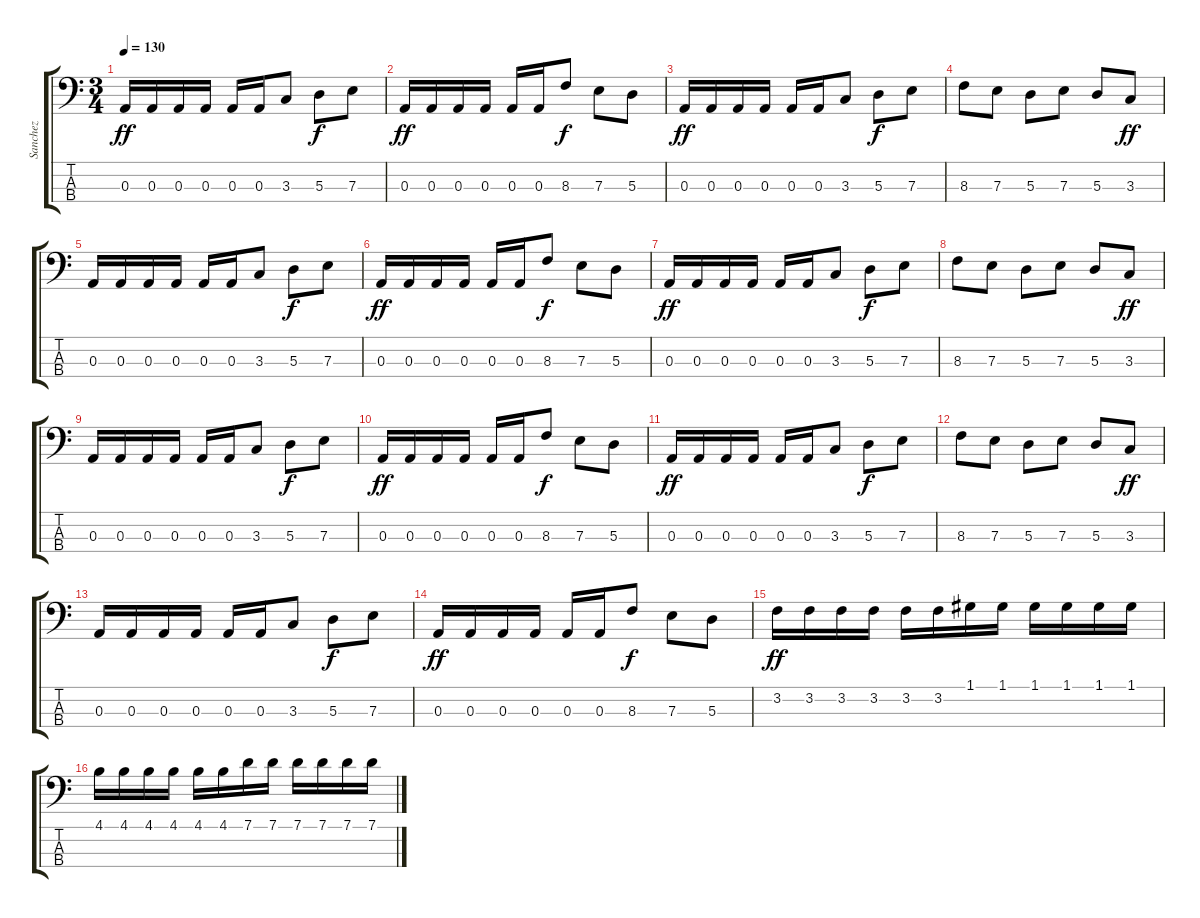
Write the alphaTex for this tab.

\track ("Sanchez" "Sanchez") {instrument electricbassfinger}
\staff {score tabs}
\tuning (G2 D2 A1 E1) {hide}
\ts (3 4)
\tempo 130
\clef f4
\ks c
0.3.16{dy ff} 0.3.16 0.3.16 0.3.16 0.3.16 0.3.16 3.3.8 5.3.8{dy f} 7.3.8 |
0.3.16{dy ff} 0.3.16 0.3.16 0.3.16 0.3.16 0.3.16 8.3.8{dy f} 7.3.8 5.3.8 |
0.3.16{dy ff} 0.3.16 0.3.16 0.3.16 0.3.16 0.3.16 3.3.8 5.3.8{dy f} 7.3.8 |
8.3.8 7.3.8 5.3.8 7.3.8 5.3.8 3.3.8{dy ff} |
0.3.16 0.3.16 0.3.16 0.3.16 0.3.16 0.3.16 3.3.8 5.3.8{dy f} 7.3.8 |
0.3.16{dy ff} 0.3.16 0.3.16 0.3.16 0.3.16 0.3.16 8.3.8{dy f} 7.3.8 5.3.8 |
0.3.16{dy ff} 0.3.16 0.3.16 0.3.16 0.3.16 0.3.16 3.3.8 5.3.8{dy f} 7.3.8 |
8.3.8 7.3.8 5.3.8 7.3.8 5.3.8 3.3.8{dy ff} |
0.3.16 0.3.16 0.3.16 0.3.16 0.3.16 0.3.16 3.3.8 5.3.8{dy f} 7.3.8 |
0.3.16{dy ff} 0.3.16 0.3.16 0.3.16 0.3.16 0.3.16 8.3.8{dy f} 7.3.8 5.3.8 |
0.3.16{dy ff} 0.3.16 0.3.16 0.3.16 0.3.16 0.3.16 3.3.8 5.3.8{dy f} 7.3.8 |
8.3.8 7.3.8 5.3.8 7.3.8 5.3.8 3.3.8{dy ff} |
0.3.16 0.3.16 0.3.16 0.3.16 0.3.16 0.3.16 3.3.8 5.3.8{dy f} 7.3.8 |
0.3.16{dy ff} 0.3.16 0.3.16 0.3.16 0.3.16 0.3.16 8.3.8{dy f} 7.3.8 5.3.8 |
3.2.16{dy ff} 3.2.16 3.2.16 3.2.16 3.2.16 3.2.16 1.1.16 1.1.16 1.1.16 1.1.16 1.1.16 1.1.16 |
4.1.16 4.1.16 4.1.16 4.1.16 4.1.16 4.1.16 7.1.16 7.1.16 7.1.16 7.1.16 7.1.16 7.1.16
